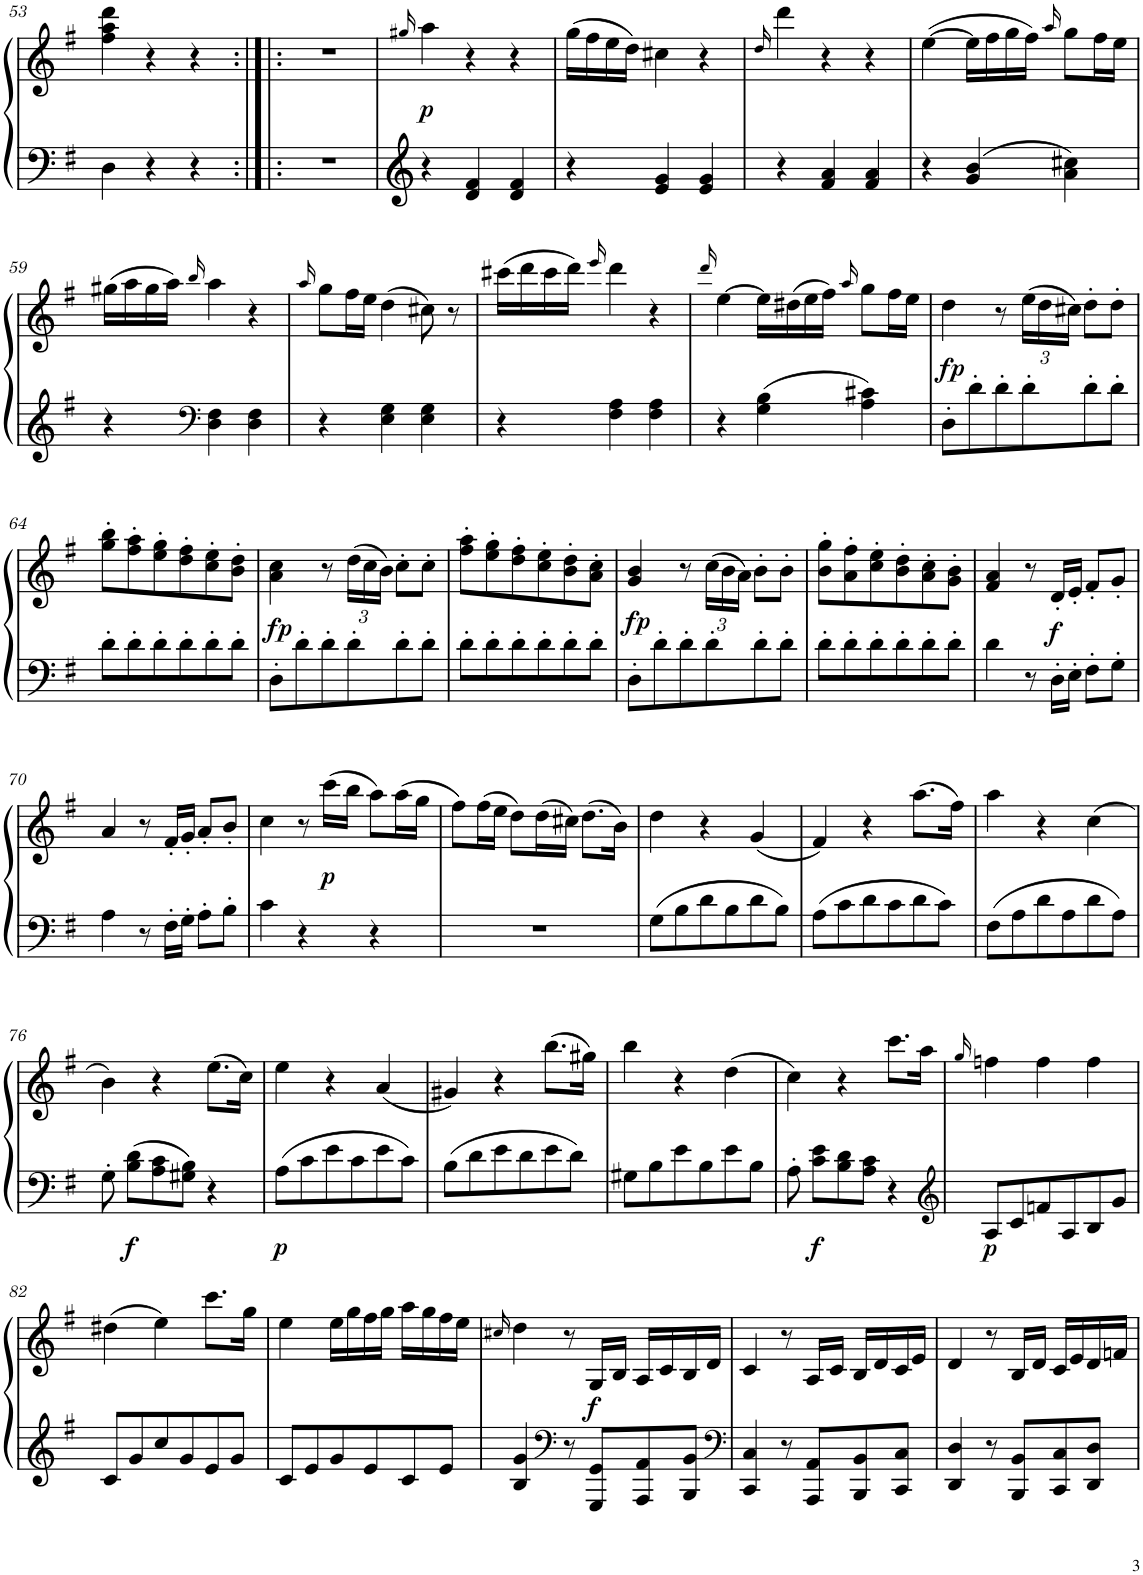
**kern	**kern	**dynam
*part1	*part1	*part1
*staff2	*staff1	*staff1/2
*I"Piano	*	*
*I'Pno.	*	*
!!LO:PB:g=z
*clefF4	*clefG2	*
*k[f#]	*k[f#]	*
*M3/4	*M3/4	*
=53	=53	=53
4D\	4ff#\ 4aa\ 4ddd\	.
4r	4r	.
4r	4r	.
=54:|!|:	=54:|!|:	=54:|!|:
2.r	2.r	.
=55	=55	=55
.	16qgg#X/	.
!	!	!LO:DY:b
4r	4aa\	p
4d/ 4f#/	4r	.
4d/ 4f#/	4r	.
=56	=56	=56
4r	(16gg\LL	.
.	16ff#\	.
.	16ee\	.
.	16dd\JJ)	.
4e/ 4g/	4cc#X\	.
4e/ 4g/	4r	.
=57	=57	=57
.	16qdd/	.
4r	4ddd\	.
4f#/ 4a/	4r	.
4f#/ 4a/	4r	.
=58	=58	=58
4r	([4ee\	.
4g/ 4b/	16ee\LL]	.
.	16ff#\	.
.	16gg\	.
.	16ff#\JJ)	.
.	16qaa/	.
4a\ 4cc#X\	8gg\L	.
.	16ff#\L	.
.	16ee\JJ	.
!!LO:LB:g=z
=59	=59	=59
4r	(16gg#X\LL	.
.	16aa\	.
.	16gg#\	.
.	16aa\JJ)	.
*clefF4	*	*
.	16qbb/	.
4D\ 4F#\	4aa\	.
4D\ 4F#\	4r	.
=60	=60	=60
.	16qaa/	.
4r	8gg\L	.
.	16ff#\L	.
.	16ee\JJ	.
4E\ 4G\	(4dd\	.
4E\ 4G\	8cc#X\)	.
.	8r	.
=61	=61	=61
4r	(16ccc#X\LL	.
.	16ddd\	.
.	16ccc#\	.
.	16ddd\JJ)	.
.	16qeee/	.
4F#\ 4A\	4ddd\	.
4F#\ 4A\	4r	.
=62	=62	=62
.	16qddd/	.
4r	[4ee\	.
4G\ 4B\	16ee\LL]	.
.	(16dd#X\	.
.	16ee\	.
.	16ff#\JJ)	.
.	16qaa/	.
4A\ 4c#X\	8gg\L	.
.	16ff#\L	.
.	16ee\JJ	.
=63	=63	=63
!	!	!LO:DY:b
8D'\L	4dd\	fp
8d'\	.	.
8d'\	8r	.
*	*Xbrackettup	*
8d'\	(24ee\LL	.
.	24dd\	.
.	24cc#X\JJ)	.
8d'\	8dd'\L	.
8d'\J	8dd'\J	.
!!LO:LB:g=z
=64	=64	=64
8d'\L	8gg\' 8bb\'L	.
8d'\	8ff#\' 8aa\'	.
8d'\	8ee\' 8gg\'	.
8d'\	8dd\' 8ff#\'	.
8d'\	8cc\' 8ee\'	.
8d'\J	8b\' 8dd\'J	.
=65	=65	=65
!	!	!LO:DY:b
8D'\L	4a\ 4cc\	fp
8d'\	.	.
8d'\	8r	.
8d'\	(24dd\LL	.
.	24cc\	.
.	24b\JJ)	.
8d'\	8cc'\L	.
8d'\J	8cc'\J	.
=66	=66	=66
8d'\L	8ff#\' 8aa\'L	.
8d'\	8ee\' 8gg\'	.
8d'\	8dd\' 8ff#\'	.
8d'\	8cc\' 8ee\'	.
8d'\	8b\' 8dd\'	.
8d'\J	8a\' 8cc\'J	.
=67	=67	=67
!	!	!LO:DY:b
8D'\L	4g/ 4b/	fp
8d'\	.	.
8d'\	8r	.
8d'\	(24cc\LL	.
.	24b\	.
.	24a\JJ)	.
8d'\	8b'\L	.
8d'\J	8b'\J	.
=68	=68	=68
8d'\L	8b\' 8gg\'L	.
8d'\	8a\' 8ff#\'	.
8d'\	8cc\' 8ee\'	.
8d'\	8b\' 8dd\'	.
8d'\	8a\' 8cc\'	.
8d'\J	8g\' 8b\'J	.
=69	=69	=69
4d\	4f#/ 4a/	.
8r	8r	.
!	!	!LO:DY:b
16D'\LL	16d'/LL	f
16E'\JJ	16e'/JJ	.
8F#'\L	8f#'/L	.
8G'\J	8g'/J	.
!!LO:LB:g=z
=70	=70	=70
4A\	4a/	.
8r	8r	.
16F#'\LL	16f#'/LL	.
16G'\JJ	16g'/JJ	.
8A'\L	8a'/L	.
8B'\J	8b'/J	.
=71	=71	=71
4c\	4cc\	.
4r	8r	.
!	!	!LO:DY:b
.	(16ccc\LL	p
.	16bb\JJ	.
4r	8aa\L)	.
.	(16aa\L	.
.	16gg\JJ	.
=72	=72	=72
2.r	8ff#\L)	.
.	(16ff#\L	.
.	16ee\JJ	.
.	8dd\L)	.
.	(16dd\L	.
.	16cc#X\JJ)	.
.	(8.dd\L	.
.	16b\Jk)	.
=73	=73	=73
8G\L	4dd\	.
8B\	.	.
8d\	4r	.
8B\	.	.
8d\	(4g/	.
8B\J	.	.
=74	=74	=74
8A\L	4f#/)	.
8c\	.	.
8d\	4r	.
8c\	.	.
8d\	(8.aa\L	.
8c\J	.	.
.	16ff#\Jk)	.
=75	=75	=75
8F#\L	4aa\	.
8A\	.	.
8d\	4r	.
8A\	.	.
8d\	(4cc\	.
8A\J	.	.
!!LO:LB:g=z
=76	=76	=76
8G'\	4b\)	.
!	!	!LO:DY:b=2
8B\ 8d\L	.	f
8A\ 8c\	4r	.
8G#X\ 8B\J	.	.
4r	(8.ee\L	.
.	16cc\Jk)	.
=77	=77	=77
!	!	!LO:DY:b=2
8A\L	4ee\	p
8c\	.	.
8e\	4r	.
8c\	.	.
8e\	(4a/	.
8c\J	.	.
=78	=78	=78
8B\L	4g#X/)	.
8d\	.	.
8e\	4r	.
8d\	.	.
8e\	(8.bb\L	.
8d\J	.	.
.	16gg#X\Jk)	.
=79	=79	=79
8G#X\L	4bb\	.
8B\	.	.
8e\	4r	.
8B\	.	.
8e\	(4dd\	.
8B\J	.	.
=80	=80	=80
8A'\	4cc\)	.
!	!	!LO:DY:b=2
8c\ 8e\L	.	f
8B\ 8d\	4r	.
8A\ 8c\J	.	.
4r	8.ccc\L	.
.	16aa\Jk	.
=81	=81	=81
*clefG2	*	*
.	16qgg/	.
!	!	!LO:DY:b=2
8A/L	4ffn\	p
8c/	.	.
8fn/	4ff\	.
8A/	.	.
8B/	4ff\	.
8g/J	.	.
!!LO:LB:g=z
=82	=82	=82
8c/L	(4dd#X\	.
8g/	.	.
8cc/	4ee\)	.
8g/	.	.
8e/	8.ccc\L	.
8g/J	.	.
.	16gg\Jk	.
=83	=83	=83
8c/L	4ee\	.
8e/	.	.
8g/	16ee\LL	.
.	16gg\	.
8e/	16ff#\	.
.	16gg\JJ	.
8c/	16aa\LL	.
.	16gg\	.
8e/J	16ff#\	.
.	16ee\JJ	.
=84	=84	=84
.	16qcc#X/	.
4B/ 4g/	4dd\	.
*clefF4	*	*
8r	8r	.
!	!	!LO:DY:b
8GGG/ 8GG/L	16G/LL	f
.	16B/JJ	.
8AAA/ 8AA/	16A/LL	.
.	16c/	.
8BBB/ 8BB/J	16B/	.
.	16d/JJ	.
=85	=85	=85
*clefF4	*	*
4CC/ 4C/	4c/	.
8r	8r	.
8AAA/ 8AA/L	16A/LL	.
.	16c/JJ	.
8BBB/ 8BB/	16B/LL	.
.	16d/	.
8CC/ 8C/J	16c/	.
.	16e/JJ	.
=86	=86	=86
4DD/ 4D/	4d/	.
8r	8r	.
8BBB/ 8BB/L	16B/LL	.
.	16d/JJ	.
8CC/ 8C/	16c/LL	.
.	16e/	.
8DD/ 8D/J	16d/	.
.	16fn/JJ	.
=	=	=
*-	*-	*-
